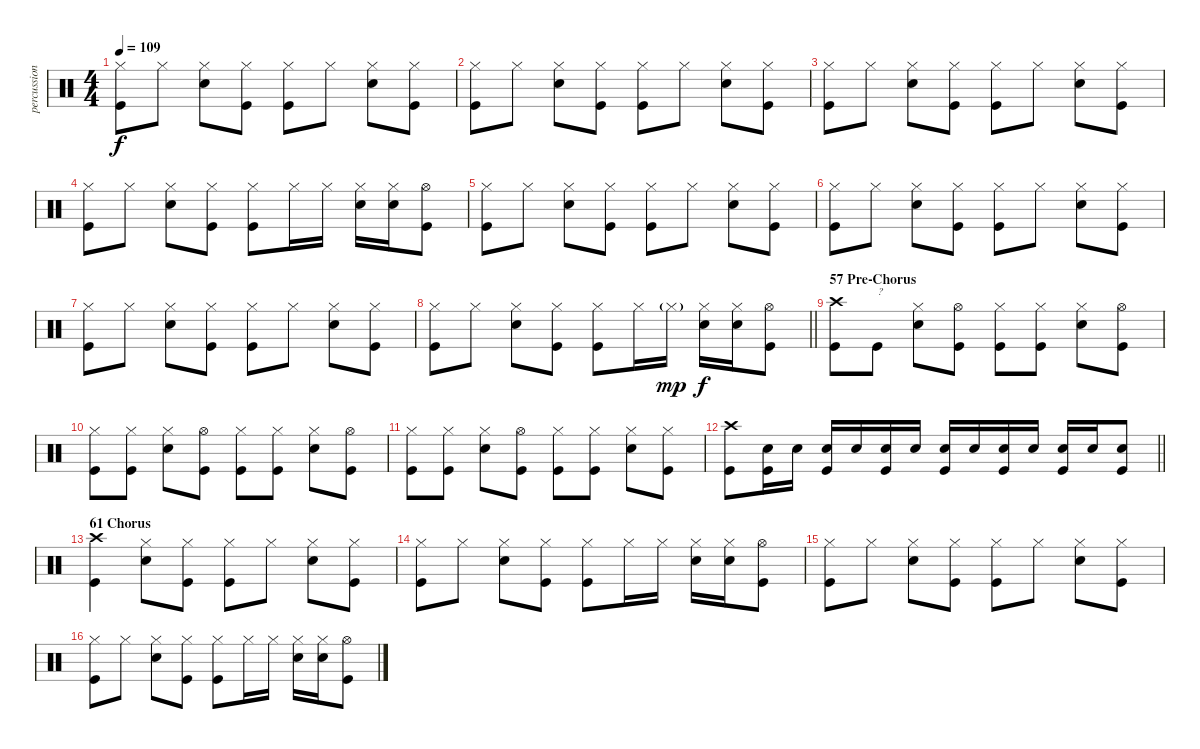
\track ("percussion" "percussion") {instrument percussion}
\staff {score}
\articulation defaults
\ts (4 4)
\tempo 109
\clef neutral
\ks c
("Hi-Hat (closed)" "Kick (hit)").8{dy f} "Hi-Hat (closed)".8 ("Electric Snare (hit)" "Hi-Hat (closed)").8 ("Hi-Hat (closed)" "Kick (hit)").8 ("Hi-Hat (closed)" "Kick (hit)").8 "Hi-Hat (closed)".8 ("Electric Snare (hit)" "Hi-Hat (closed)").8 ("Hi-Hat (closed)" "Kick (hit)").8 |
("Hi-Hat (closed)" "Kick (hit)").8 "Hi-Hat (closed)".8 ("Electric Snare (hit)" "Hi-Hat (closed)").8 ("Hi-Hat (closed)" "Kick (hit)").8 ("Hi-Hat (closed)" "Kick (hit)").8 "Hi-Hat (closed)".8 ("Electric Snare (hit)" "Hi-Hat (closed)").8 ("Hi-Hat (closed)" "Kick (hit)").8 |
("Hi-Hat (closed)" "Kick (hit)").8 "Hi-Hat (closed)".8 ("Electric Snare (hit)" "Hi-Hat (closed)").8 ("Hi-Hat (closed)" "Kick (hit)").8 ("Hi-Hat (closed)" "Kick (hit)").8 "Hi-Hat (closed)".8 ("Electric Snare (hit)" "Hi-Hat (closed)").8 ("Hi-Hat (closed)" "Kick (hit)").8 |
("Hi-Hat (closed)" "Kick (hit)").8 "Hi-Hat (closed)".8 ("Electric Snare (hit)" "Hi-Hat (closed)").8 ("Hi-Hat (closed)" "Kick (hit)").8 ("Hi-Hat (closed)" "Kick (hit)").8 "Hi-Hat (closed)".16 "Hi-Hat (closed)".16 ("Electric Snare (hit)" "Hi-Hat (closed)").16 ("Electric Snare (hit)" "Hi-Hat (closed)").16 ("Hi-Hat (open)" "Kick (hit)").8 |
("Hi-Hat (closed)" "Kick (hit)").8 "Hi-Hat (closed)".8 ("Electric Snare (hit)" "Hi-Hat (closed)").8 ("Hi-Hat (closed)" "Kick (hit)").8 ("Hi-Hat (closed)" "Kick (hit)").8 "Hi-Hat (closed)".8 ("Electric Snare (hit)" "Hi-Hat (closed)").8 ("Hi-Hat (closed)" "Kick (hit)").8 |
("Hi-Hat (closed)" "Kick (hit)").8 "Hi-Hat (closed)".8 ("Electric Snare (hit)" "Hi-Hat (closed)").8 ("Hi-Hat (closed)" "Kick (hit)").8 ("Hi-Hat (closed)" "Kick (hit)").8 "Hi-Hat (closed)".8 ("Electric Snare (hit)" "Hi-Hat (closed)").8 ("Hi-Hat (closed)" "Kick (hit)").8 |
("Hi-Hat (closed)" "Kick (hit)").8 "Hi-Hat (closed)".8 ("Electric Snare (hit)" "Hi-Hat (closed)").8 ("Hi-Hat (closed)" "Kick (hit)").8 ("Hi-Hat (closed)" "Kick (hit)").8 "Hi-Hat (closed)".8 ("Electric Snare (hit)" "Hi-Hat (closed)").8 ("Hi-Hat (closed)" "Kick (hit)").8 |
\barLineRight lightlight
("Hi-Hat (closed)" "Kick (hit)").8 "Hi-Hat (closed)".8 ("Electric Snare (hit)" "Hi-Hat (closed)").8 ("Hi-Hat (closed)" "Kick (hit)").8 ("Hi-Hat (closed)" "Kick (hit)").8 "Hi-Hat (closed)".16 "Hi-Hat (closed)"{g}.16{dy mp} ("Electric Snare (hit)" "Hi-Hat (closed)").16{dy f} ("Electric Snare (hit)" "Hi-Hat (closed)").16 ("Hi-Hat (open)" "Kick (hit)").8 |
\section ("" "57 Pre-Chorus")
("Crash high (hit)" "Kick (hit)").8 "Kick (hit)".8{txt "?"} ("Electric Snare (hit)" "Hi-Hat (closed)").8 ("Hi-Hat (open)" "Kick (hit)").8 ("Hi-Hat (closed)" "Kick (hit)").8 ("Hi-Hat (closed)" "Kick (hit)").8 ("Electric Snare (hit)" "Hi-Hat (closed)").8 ("Hi-Hat (open)" "Kick (hit)").8 |
("Hi-Hat (closed)" "Kick (hit)").8 ("Hi-Hat (closed)" "Kick (hit)").8 ("Electric Snare (hit)" "Hi-Hat (closed)").8 ("Hi-Hat (open)" "Kick (hit)").8 ("Hi-Hat (closed)" "Kick (hit)").8 ("Hi-Hat (closed)" "Kick (hit)").8 ("Electric Snare (hit)" "Hi-Hat (closed)").8 ("Hi-Hat (open)" "Kick (hit)").8 |
("Hi-Hat (closed)" "Kick (hit)").8 ("Hi-Hat (closed)" "Kick (hit)").8 ("Electric Snare (hit)" "Hi-Hat (closed)").8 ("Hi-Hat (open)" "Kick (hit)").8 ("Hi-Hat (closed)" "Kick (hit)").8 ("Hi-Hat (closed)" "Kick (hit)").8 ("Electric Snare (hit)" "Hi-Hat (closed)").8 ("Hi-Hat (closed)" "Kick (hit)").8 |
\barLineRight lightlight
("Crash high (hit)" "Kick (hit)").8 ("Electric Snare (hit)" "Kick (hit)").16 "Electric Snare (hit)".16 ("Electric Snare (hit)" "Kick (hit)").16 "Electric Snare (hit)".16 ("Electric Snare (hit)" "Kick (hit)").16 "Electric Snare (hit)".16 ("Electric Snare (hit)" "Kick (hit)").16 "Electric Snare (hit)".16 ("Electric Snare (hit)" "Kick (hit)").16 "Electric Snare (hit)".16 ("Electric Snare (hit)" "Kick (hit)").16 "Electric Snare (hit)".16 ("Electric Snare (hit)" "Kick (hit)").8 |
\section ("" "61 Chorus")
("Crash high (hit)" "Kick (hit)").4 ("Electric Snare (hit)" "Hi-Hat (closed)").8 ("Hi-Hat (closed)" "Kick (hit)").8 ("Hi-Hat (closed)" "Kick (hit)").8 "Hi-Hat (closed)".8 ("Electric Snare (hit)" "Hi-Hat (closed)").8 ("Hi-Hat (closed)" "Kick (hit)").8 |
("Hi-Hat (closed)" "Kick (hit)").8 "Hi-Hat (closed)".8 ("Electric Snare (hit)" "Hi-Hat (closed)").8 ("Hi-Hat (closed)" "Kick (hit)").8 ("Hi-Hat (closed)" "Kick (hit)").8 "Hi-Hat (closed)".16 "Hi-Hat (closed)".16 ("Electric Snare (hit)" "Hi-Hat (closed)").16 ("Electric Snare (hit)" "Hi-Hat (closed)").16 ("Hi-Hat (open)" "Kick (hit)").8 |
("Hi-Hat (closed)" "Kick (hit)").8 "Hi-Hat (closed)".8 ("Electric Snare (hit)" "Hi-Hat (closed)").8 ("Hi-Hat (closed)" "Kick (hit)").8 ("Hi-Hat (closed)" "Kick (hit)").8 "Hi-Hat (closed)".8 ("Electric Snare (hit)" "Hi-Hat (closed)").8 ("Hi-Hat (closed)" "Kick (hit)").8 |
("Hi-Hat (closed)" "Kick (hit)").8 "Hi-Hat (closed)".8 ("Electric Snare (hit)" "Hi-Hat (closed)").8 ("Hi-Hat (closed)" "Kick (hit)").8 ("Hi-Hat (closed)" "Kick (hit)").8 "Hi-Hat (closed)".16 "Hi-Hat (closed)".16 ("Electric Snare (hit)" "Hi-Hat (closed)").16 ("Electric Snare (hit)" "Hi-Hat (closed)").16 ("Hi-Hat (open)" "Kick (hit)").8
